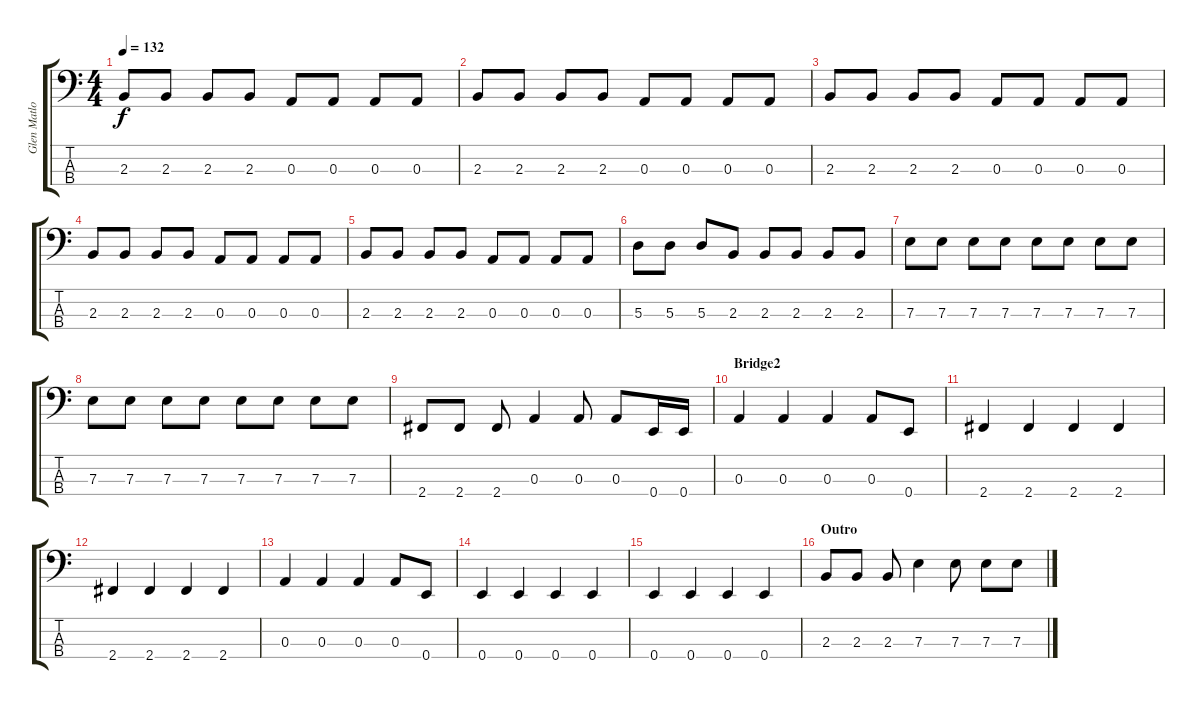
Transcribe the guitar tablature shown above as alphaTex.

\track ("Glen Matlock" "Glen Matlo") {instrument electricbasspick}
\staff {score tabs}
\tuning (G2 D2 A1 E1) {hide}
\ts (4 4)
\tempo 132
\clef f4
\ks c
2.3.8{dy f} 2.3.8 2.3.8 2.3.8 0.3.8 0.3.8 0.3.8 0.3.8 |
2.3.8 2.3.8 2.3.8 2.3.8 0.3.8 0.3.8 0.3.8 0.3.8 |
2.3.8 2.3.8 2.3.8 2.3.8 0.3.8 0.3.8 0.3.8 0.3.8 |
2.3.8 2.3.8 2.3.8 2.3.8 0.3.8 0.3.8 0.3.8 0.3.8 |
2.3.8 2.3.8 2.3.8 2.3.8 0.3.8 0.3.8 0.3.8 0.3.8 |
5.3.8 5.3.8 5.3.8 2.3.8 2.3.8 2.3.8 2.3.8 2.3.8 |
7.3.8 7.3.8 7.3.8 7.3.8 7.3.8 7.3.8 7.3.8 7.3.8 |
7.3.8 7.3.8 7.3.8 7.3.8 7.3.8 7.3.8 7.3.8 7.3.8 |
2.4.8 2.4.8 2.4.8 0.3.4 0.3.8 0.3.8 0.4.16 0.4.16 |
\section ("" "Bridge2")
0.3.4 0.3.4 0.3.4 0.3.8 0.4.8 |
2.4.4 2.4.4 2.4.4 2.4.4 |
2.4.4 2.4.4 2.4.4 2.4.4 |
0.3.4 0.3.4 0.3.4 0.3.8 0.4.8 |
0.4.4 0.4.4 0.4.4 0.4.4 |
0.4.4 0.4.4 0.4.4 0.4.4 |
\section ("" "Outro")
2.3.8 2.3.8 2.3.8 7.3.4 7.3.8 7.3.8 7.3.8
